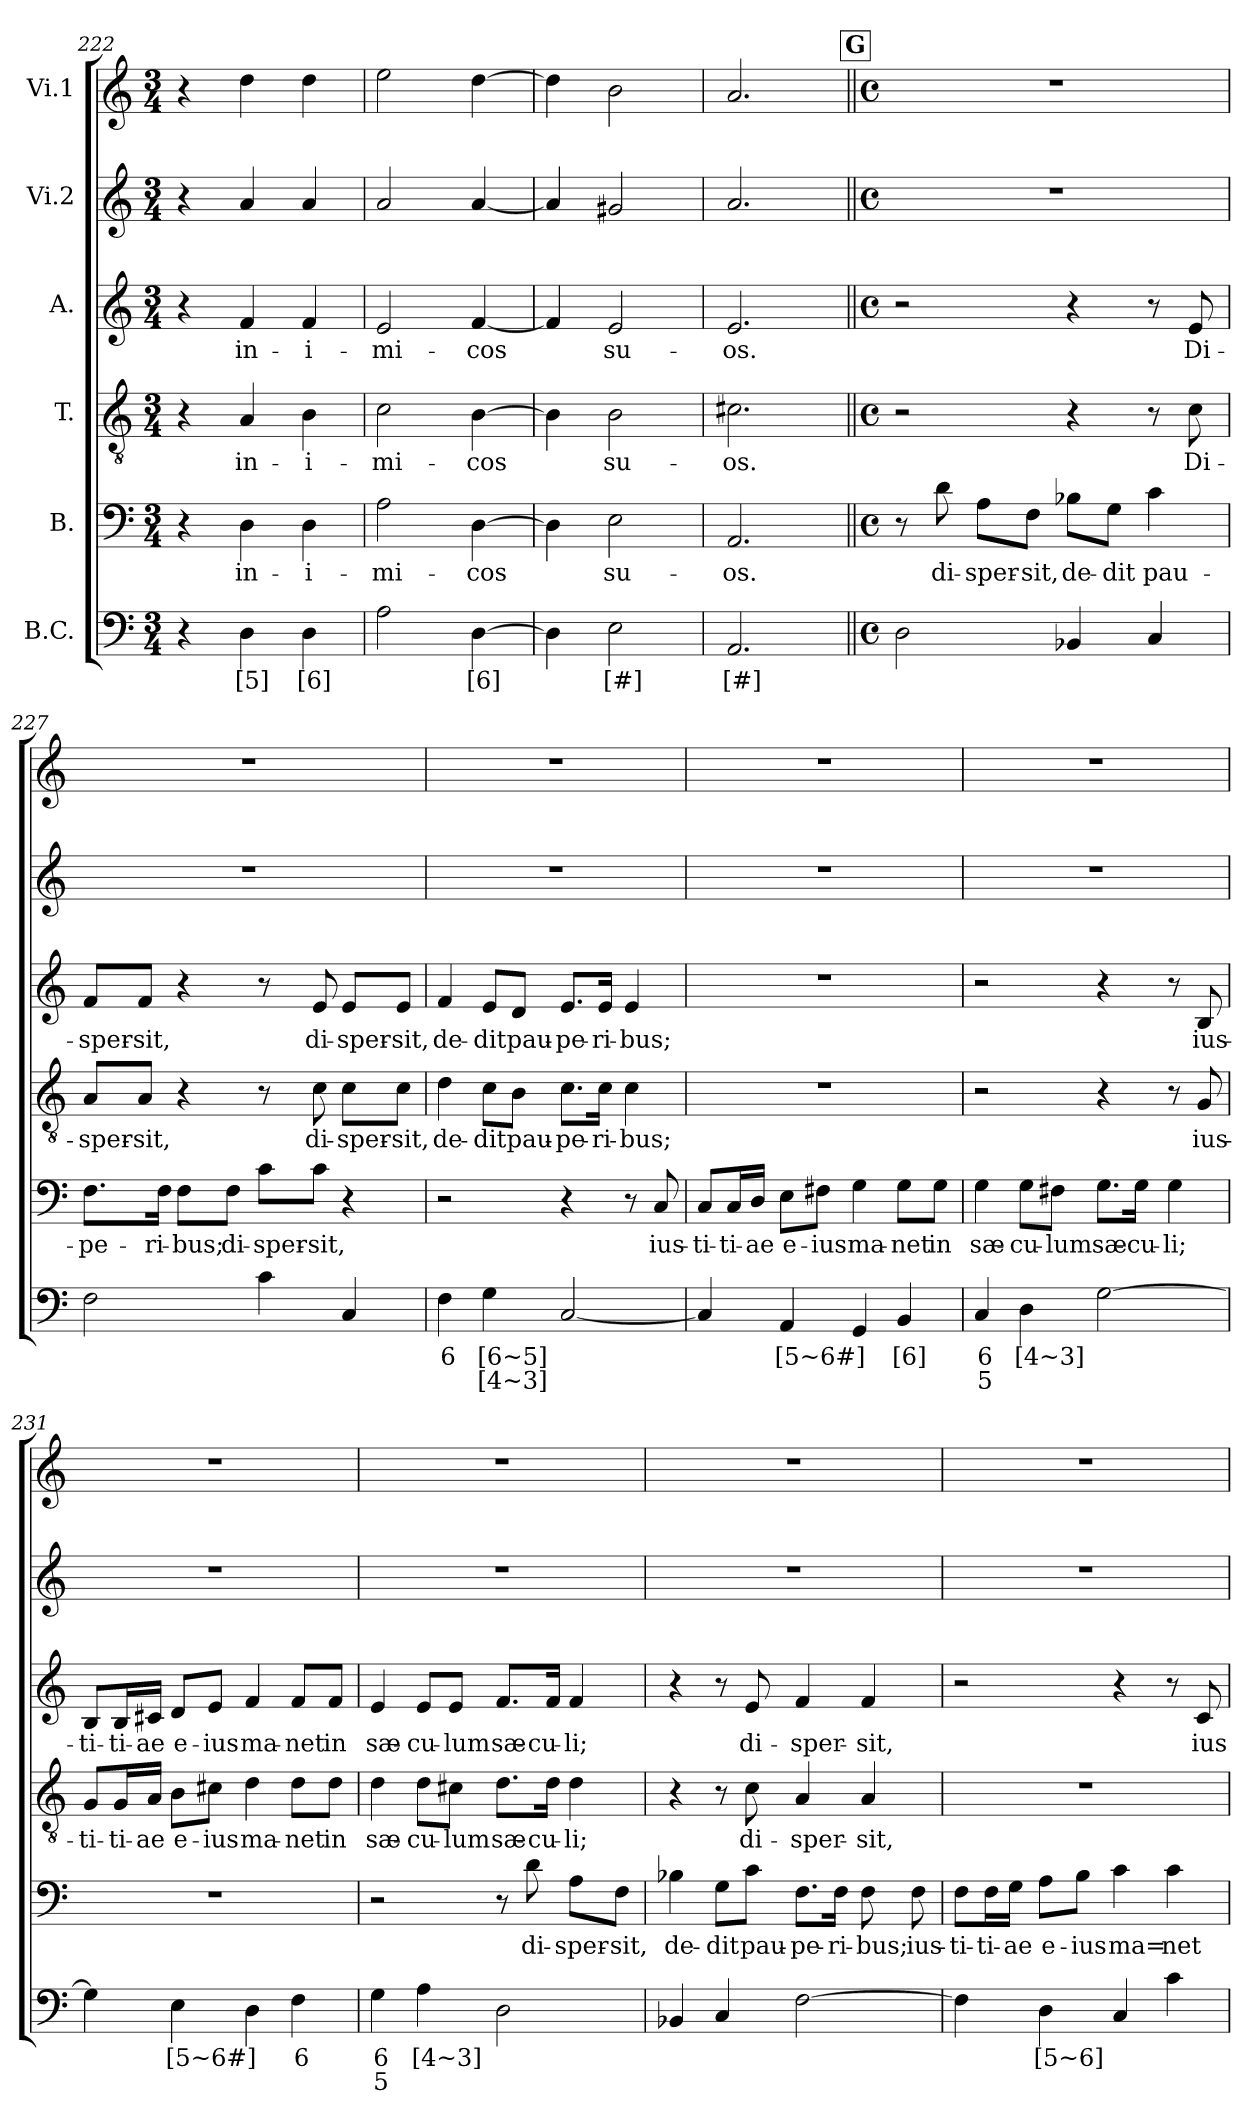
**kern	**text	**text	**kern	**text	**kern	**text	**kern	**text	**kern	**kern
*part6	*part6	*part6	*part5	*part5	*part4	*part4	*part3	*part3	*part2	*part1
*staff6	*staff6	*staff6	*staff5	*staff5	*staff4	*staff4	*staff3	*staff3	*staff2	*staff1
*I"B.C.	*	*	*I"B.	*	*I"T.	*	*I"A.	*	*I"Vi.2	*I"Vi.1
*clefF4	*	*	*clefF4	*	*clefGv2	*	*clefG2	*	*clefG2	*clefG2
*k[]	*	*	*k[]	*	*k[]	*	*k[]	*	*k[]	*k[]
*C:	*	*	*C:	*	*C:	*	*C:	*	*C:	*C:
*M3/4	*	*	*M3/4	*	*M3/4	*	*M3/4	*	*M3/4	*M3/4
=222	=222	=222	=222	=222	=222	=222	=222	=222	=222	=222
4r	.	.	4r	.	4r	.	4r	.	4r	4r
!	!LO:LY:b	!	!	!LO:LY:b	!	!LO:LY:b	!	!LO:LY:b	!	!
4D\	[5]	.	4D\	in-	4A/	in-	4f/	in-	4a/	4dd\
!	!LO:LY:b	!	!	!LO:LY:b	!	!LO:LY:b	!	!LO:LY:b	!	!
4D\	[6]	.	4D\	-i-	4B\	-i-	4f/	-i-	4a/	4dd\
=223	=223	=223	=223	=223	=223	=223	=223	=223	=223	=223
!	!	!	!	!LO:LY:b	!	!LO:LY:b	!	!LO:LY:b	!	!
2A\	.	.	2A\	-mi-	2c\	-mi-	2e/	-mi-	2a/	2ee\
!	!LO:LY:b	!	!	!LO:LY:b	!	!LO:LY:b	!	!LO:LY:b	!	!
[4D\	[6]	.	[4D\	-cos	[4B\	-cos	[4f/	-cos	[4a/	[4dd\
=224	=224	=224	=224	=224	=224	=224	=224	=224	=224	=224
4D\]	.	.	4D\]	.	4B\]	.	4f/]	.	4a/]	4dd\]
!	!LO:LY:b	!	!	!LO:LY:b	!	!LO:LY:b	!	!LO:LY:b	!	!
2E\	[#]	.	2E\	su-	2B\	su-	2e/	su-	2g#X/	2b\
=225	=225	=225	=225	=225	=225	=225	=225	=225	=225	=225
!	!LO:LY:b	!	!	!LO:LY:b	!	!LO:LY:b	!	!LO:LY:b	!	!
2.AA/	[#]	.	2.AA/	-os.	2.c#X\	-os.	2.e/	-os.	2.a/	2.a/
!!LO:PB:g=z
!!LO:REH:place=s1:a:B:fs=17:t=G
=226||	=226||	=226||	=226||	=226||	=226||	=226||	=226||	=226||	=226||	=226||
*M4/4	*	*	*M4/4	*	*M4/4	*	*M4/4	*	*M4/4	*M4/4
*met(c)	*	*	*met(c)	*	*met(c)	*	*met(c)	*	*met(c)	*met(c)
2D\	.	.	8r	.	2r	.	2r	.	1r	1r
!	!	!	!	!LO:LY:b	!	!	!	!	!	!
.	.	.	8d\	di-	.	.	.	.	.	.
!	!	!	!	!LO:LY:b	!	!	!	!	!	!
.	.	.	8A\L	-sper-	.	.	.	.	.	.
!	!	!	!	!LO:LY:b	!	!	!	!	!	!
.	.	.	8F\J	-sit,	.	.	.	.	.	.
!	!	!	!	!LO:LY:b	!	!	!	!	!	!
4BB-X/	.	.	8B-X\L	de-	4r	.	4r	.	.	.
!	!	!	!	!LO:LY:b	!	!	!	!	!	!
.	.	.	8G\J	-dit	.	.	.	.	.	.
!	!	!	!	!LO:LY:b	!	!	!	!	!	!
4C/	.	.	4c\	pau-	8r	.	8r	.	.	.
!	!	!	!	!	!	!LO:LY:b	!	!LO:LY:b	!	!
.	.	.	.	.	8c\	Di-	8e/	Di-	.	.
=227	=227	=227	=227	=227	=227	=227	=227	=227	=227	=227
!	!	!	!	!LO:LY:b	!	!LO:LY:b	!	!LO:LY:b	!	!
2F\	.	.	8.F\L	-pe-	8A/L	-sper-	8f/L	-sper-	1r	1r
!	!	!	!	!	!	!LO:LY:b	!	!LO:LY:b	!	!
.	.	.	.	.	8A/J	-sit,	8f/J	-sit,	.	.
!	!	!	!	!LO:LY:b	!	!	!	!	!	!
.	.	.	16F\Jk	-ri-	.	.	.	.	.	.
!	!	!	!	!LO:LY:b	!	!	!	!	!	!
.	.	.	8F\L	-bus;	4r	.	4r	.	.	.
!	!	!	!	!LO:LY:b	!	!	!	!	!	!
.	.	.	8F\J	di-	.	.	.	.	.	.
!	!	!	!	!LO:LY:b	!	!	!	!	!	!
4c\	.	.	8c\L	-sper-	8r	.	8r	.	.	.
!	!	!	!	!LO:LY:b	!	!LO:LY:b	!	!LO:LY:b	!	!
.	.	.	8c\J	-sit,	8c\	di-	8e/	di-	.	.
!	!	!	!	!	!	!LO:LY:b	!	!LO:LY:b	!	!
4C/	.	.	4r	.	8c\L	-sper-	8e/L	-sper-	.	.
!	!	!	!	!	!	!LO:LY:b	!	!LO:LY:b	!	!
.	.	.	.	.	8c\J	-sit,	8e/J	-sit,	.	.
=228	=228	=228	=228	=228	=228	=228	=228	=228	=228	=228
!	!LO:LY:b	!	!	!	!	!LO:LY:b	!	!LO:LY:b	!	!
4F\	6	.	2r	.	4d\	de-	4f/	de-	1r	1r
!	!LO:LY:b	!LO:LY:b	!	!	!	!LO:LY:b	!	!LO:LY:b	!	!
4G\	[6~5]	[4~3]	.	.	8c\L	-dit	8e/L	-dit	.	.
!	!	!	!	!	!	!LO:LY:b	!	!LO:LY:b	!	!
.	.	.	.	.	8B\J	pau-	8d/J	pau-	.	.
!	!	!	!	!	!	!LO:LY:b	!	!LO:LY:b	!	!
[2C/	.	.	4r	.	8.c\L	-pe-	8.e/L	-pe-	.	.
!	!	!	!	!	!	!LO:LY:b	!	!LO:LY:b	!	!
.	.	.	.	.	16c\Jk	-ri-	16e/Jk	-ri-	.	.
!	!	!	!	!	!	!LO:LY:b	!	!LO:LY:b	!	!
.	.	.	8r	.	4c\	-bus;	4e/	-bus;	.	.
!	!	!	!	!LO:LY:b	!	!	!	!	!	!
.	.	.	8C/	ius-	.	.	.	.	.	.
!!LO:LB:g=z
=229	=229	=229	=229	=229	=229	=229	=229	=229	=229	=229
!	!	!	!	!LO:LY:b	!	!	!	!	!	!
4C/]	.	.	8C/L	-ti-	1r	.	1r	.	1r	1r
!	!	!	!	!LO:LY:b	!	!	!	!	!	!
.	.	.	16C/L	-ti-	.	.	.	.	.	.
!	!	!	!	!LO:LY:b	!	!	!	!	!	!
.	.	.	16D/JJ	-ae	.	.	.	.	.	.
!	!LO:LY:b	!	!	!LO:LY:b	!	!	!	!	!	!
4AA/	[5~6#]	.	8E\L	e-	.	.	.	.	.	.
!	!	!	!	!LO:LY:b	!	!	!	!	!	!
.	.	.	8F#X\J	-ius	.	.	.	.	.	.
!	!	!	!	!LO:LY:b	!	!	!	!	!	!
4GG/	.	.	4G\	ma-	.	.	.	.	.	.
!	!LO:LY:b	!	!	!LO:LY:b	!	!	!	!	!	!
4BB/	[6]	.	8G\L	-net	.	.	.	.	.	.
!	!	!	!	!LO:LY:b	!	!	!	!	!	!
.	.	.	8G\J	in	.	.	.	.	.	.
=230	=230	=230	=230	=230	=230	=230	=230	=230	=230	=230
!	!LO:LY:b	!LO:LY:b	!	!LO:LY:b	!	!	!	!	!	!
4C/	6	5	4G\	sæ-	2r	.	2r	.	1r	1r
!	!LO:LY:b	!	!	!LO:LY:b	!	!	!	!	!	!
4D\	[4~3]	.	8G\L	-cu-	.	.	.	.	.	.
!	!	!	!	!LO:LY:b	!	!	!	!	!	!
.	.	.	8F#X\J	-lum	.	.	.	.	.	.
!	!	!	!	!LO:LY:b	!	!	!	!	!	!
[2G\	.	.	8.G\L	sæ-	4r	.	4r	.	.	.
!	!	!	!	!LO:LY:b	!	!	!	!	!	!
.	.	.	16G\Jk	-cu-	.	.	.	.	.	.
!	!	!	!	!LO:LY:b	!	!	!	!	!	!
.	.	.	4G\	-li;	8r	.	8r	.	.	.
!	!	!	!	!	!	!LO:LY:b	!	!LO:LY:b	!	!
.	.	.	.	.	8G/	ius-	8B/	ius-	.	.
=231	=231	=231	=231	=231	=231	=231	=231	=231	=231	=231
!	!	!	!	!	!	!LO:LY:b	!	!LO:LY:b	!	!
4G\]	.	.	1r	.	8G/L	-ti-	8B/L	-ti-	1r	1r
!	!	!	!	!	!	!LO:LY:b	!	!LO:LY:b	!	!
.	.	.	.	.	16G/L	-ti-	16B/L	-ti-	.	.
!	!	!	!	!	!	!LO:LY:b	!	!LO:LY:b	!	!
.	.	.	.	.	16A/JJ	-ae	16c#X/JJ	-ae	.	.
!	!LO:LY:b	!	!	!	!	!LO:LY:b	!	!LO:LY:b	!	!
4E\	[5~6#]	.	.	.	8B\L	e-	8d/L	e-	.	.
!	!	!	!	!	!	!LO:LY:b	!	!LO:LY:b	!	!
.	.	.	.	.	8c#X\J	-ius	8e/J	-ius	.	.
!	!	!	!	!	!	!LO:LY:b	!	!LO:LY:b	!	!
4D\	.	.	.	.	4d\	ma-	4f/	ma-	.	.
!	!LO:LY:b	!	!	!	!	!LO:LY:b	!	!LO:LY:b	!	!
4F\	6	.	.	.	8d\L	-net	8f/L	-net	.	.
!	!	!	!	!	!	!LO:LY:b	!	!LO:LY:b	!	!
.	.	.	.	.	8d\J	in	8f/J	in	.	.
!!LO:PB:g=z
=232	=232	=232	=232	=232	=232	=232	=232	=232	=232	=232
!	!LO:LY:b	!LO:LY:b	!	!	!	!LO:LY:b	!	!LO:LY:b	!	!
4G\	6	5	2r	.	4d\	sæ-	4e/	sæ-	1r	1r
!	!LO:LY:b	!	!	!	!	!LO:LY:b	!	!LO:LY:b	!	!
4A\	[4~3]	.	.	.	8d\L	-cu-	8e/L	-cu-	.	.
!	!	!	!	!	!	!LO:LY:b	!	!LO:LY:b	!	!
.	.	.	.	.	8c#X\J	-lum	8e/J	-lum	.	.
!	!	!	!	!	!	!LO:LY:b	!	!LO:LY:b	!	!
2D\	.	.	8r	.	8.d\L	sæ-	8.f/L	sæ-	.	.
!	!	!	!	!LO:LY:b	!	!	!	!	!	!
.	.	.	8d\	di-	.	.	.	.	.	.
!	!	!	!	!	!	!LO:LY:b	!	!LO:LY:b	!	!
.	.	.	.	.	16d\Jk	-cu-	16f/Jk	-cu-	.	.
!	!	!	!	!LO:LY:b	!	!LO:LY:b	!	!LO:LY:b	!	!
.	.	.	8A\L	-sper-	4d\	-li;	4f/	-li;	.	.
!	!	!	!	!LO:LY:b	!	!	!	!	!	!
.	.	.	8F\J	-sit,	.	.	.	.	.	.
=233	=233	=233	=233	=233	=233	=233	=233	=233	=233	=233
!	!	!	!	!LO:LY:b	!	!	!	!	!	!
4BB-X/	.	.	4B-X\	de-	4r	.	4r	.	1r	1r
!	!	!	!	!LO:LY:b	!	!	!	!	!	!
4C/	.	.	8G\L	-dit	8r	.	8r	.	.	.
!	!	!	!	!LO:LY:b	!	!LO:LY:b	!	!LO:LY:b	!	!
.	.	.	8c\J	pau-	8c\	di-	8e/	di-	.	.
!	!	!	!	!LO:LY:b	!	!LO:LY:b	!	!LO:LY:b	!	!
[2F\	.	.	8.F\L	-pe-	4A/	-sper-	4f/	-sper-	.	.
!	!	!	!	!LO:LY:b	!	!	!	!	!	!
.	.	.	16F\Jk	-ri-	.	.	.	.	.	.
!	!	!	!	!LO:LY:b	!	!LO:LY:b	!	!LO:LY:b	!	!
.	.	.	8F\	-bus;	4A/	-sit,	4f/	-sit,	.	.
!	!	!	!	!LO:LY:b	!	!	!	!	!	!
.	.	.	8F\	ius-	.	.	.	.	.	.
=234	=234	=234	=234	=234	=234	=234	=234	=234	=234	=234
!	!	!	!	!LO:LY:b	!	!	!	!	!	!
4F\]	.	.	8F\L	-ti-	1r	.	2r	.	1r	1r
!	!	!	!	!LO:LY:b	!	!	!	!	!	!
.	.	.	16F\L	-ti-	.	.	.	.	.	.
!	!	!	!	!LO:LY:b	!	!	!	!	!	!
.	.	.	16G\JJ	-ae	.	.	.	.	.	.
!	!LO:LY:b	!	!	!LO:LY:b	!	!	!	!	!	!
4D\	[5~6]	.	8A\L	e-	.	.	.	.	.	.
!	!	!	!	!LO:LY:b	!	!	!	!	!	!
.	.	.	8B\J	-ius	.	.	.	.	.	.
!	!	!	!	!LO:LY:b	!	!	!	!	!	!
4C/	.	.	4c\	ma=	.	.	4r	.	.	.
!	!	!	!	!LO:LY:b	!	!	!	!	!	!
4c\	.	.	4c\	net	.	.	8r	.	.	.
!	!	!	!	!	!	!	!	!LO:LY:b	!	!
.	.	.	.	.	.	.	8c/	ius-	.	.
=	=	=	=	=	=	=	=	=	=	=
*-	*-	*-	*-	*-	*-	*-	*-	*-	*-	*-
